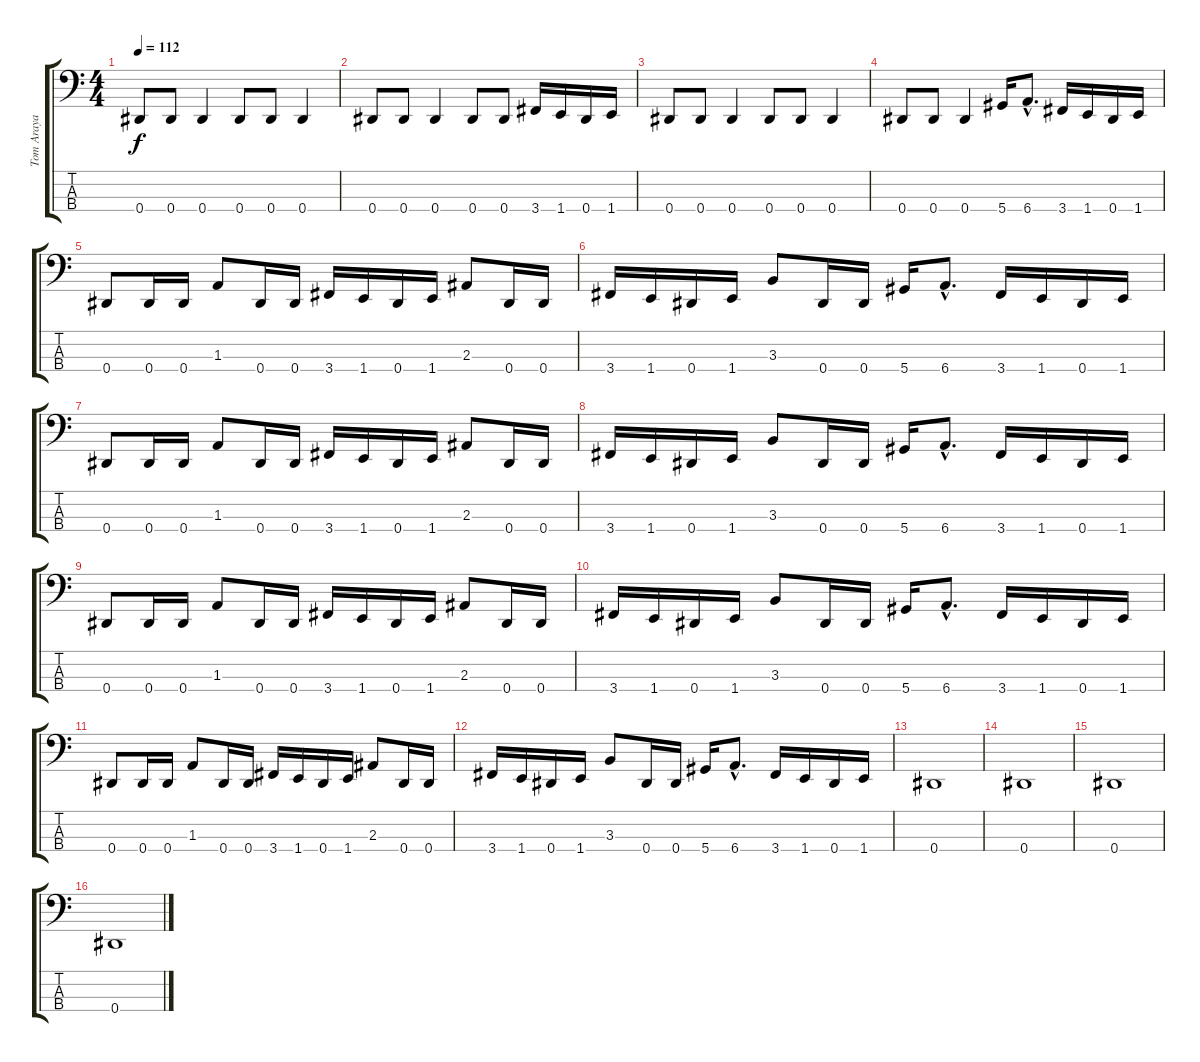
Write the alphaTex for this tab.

\track ("Tom Araya" "Tom Araya") {instrument electricbasspick}
\staff {score tabs}
\tuning (Gb2 Db2 Ab1 Eb1) {hide}
\ts (4 4)
\tempo 112
\clef f4
\ks c
0.4.8{dy f} 0.4.8 0.4.4 0.4.8 0.4.8 0.4.4 |
0.4.8 0.4.8 0.4.4 0.4.8 0.4.8 3.4.16 1.4.16 0.4.16 1.4.16 |
0.4.8 0.4.8 0.4.4 0.4.8 0.4.8 0.4.4 |
0.4.8 0.4.8 0.4.4 5.4.16 6.4{hac}.8{d} 3.4.16 1.4.16 0.4.16 1.4.16 |
0.4.8 0.4.16 0.4.16 1.3.8 0.4.16 0.4.16 3.4.16 1.4.16 0.4.16 1.4.16 2.3.8 0.4.16 0.4.16 |
3.4.16 1.4.16 0.4.16 1.4.16 3.3.8 0.4.16 0.4.16 5.4.16 6.4{hac}.8{d} 3.4.16 1.4.16 0.4.16 1.4.16 |
0.4.8 0.4.16 0.4.16 1.3.8 0.4.16 0.4.16 3.4.16 1.4.16 0.4.16 1.4.16 2.3.8 0.4.16 0.4.16 |
3.4.16 1.4.16 0.4.16 1.4.16 3.3.8 0.4.16 0.4.16 5.4.16 6.4{hac}.8{d} 3.4.16 1.4.16 0.4.16 1.4.16 |
0.4.8 0.4.16 0.4.16 1.3.8 0.4.16 0.4.16 3.4.16 1.4.16 0.4.16 1.4.16 2.3.8 0.4.16 0.4.16 |
3.4.16 1.4.16 0.4.16 1.4.16 3.3.8 0.4.16 0.4.16 5.4.16 6.4{hac}.8{d} 3.4.16 1.4.16 0.4.16 1.4.16 |
0.4.8 0.4.16 0.4.16 1.3.8 0.4.16 0.4.16 3.4.16 1.4.16 0.4.16 1.4.16 2.3.8 0.4.16 0.4.16 |
3.4.16 1.4.16 0.4.16 1.4.16 3.3.8 0.4.16 0.4.16 5.4.16 6.4{hac}.8{d} 3.4.16 1.4.16 0.4.16 1.4.16 |
0.4.1 |
0.4.1 |
0.4.1 |
0.4.1
